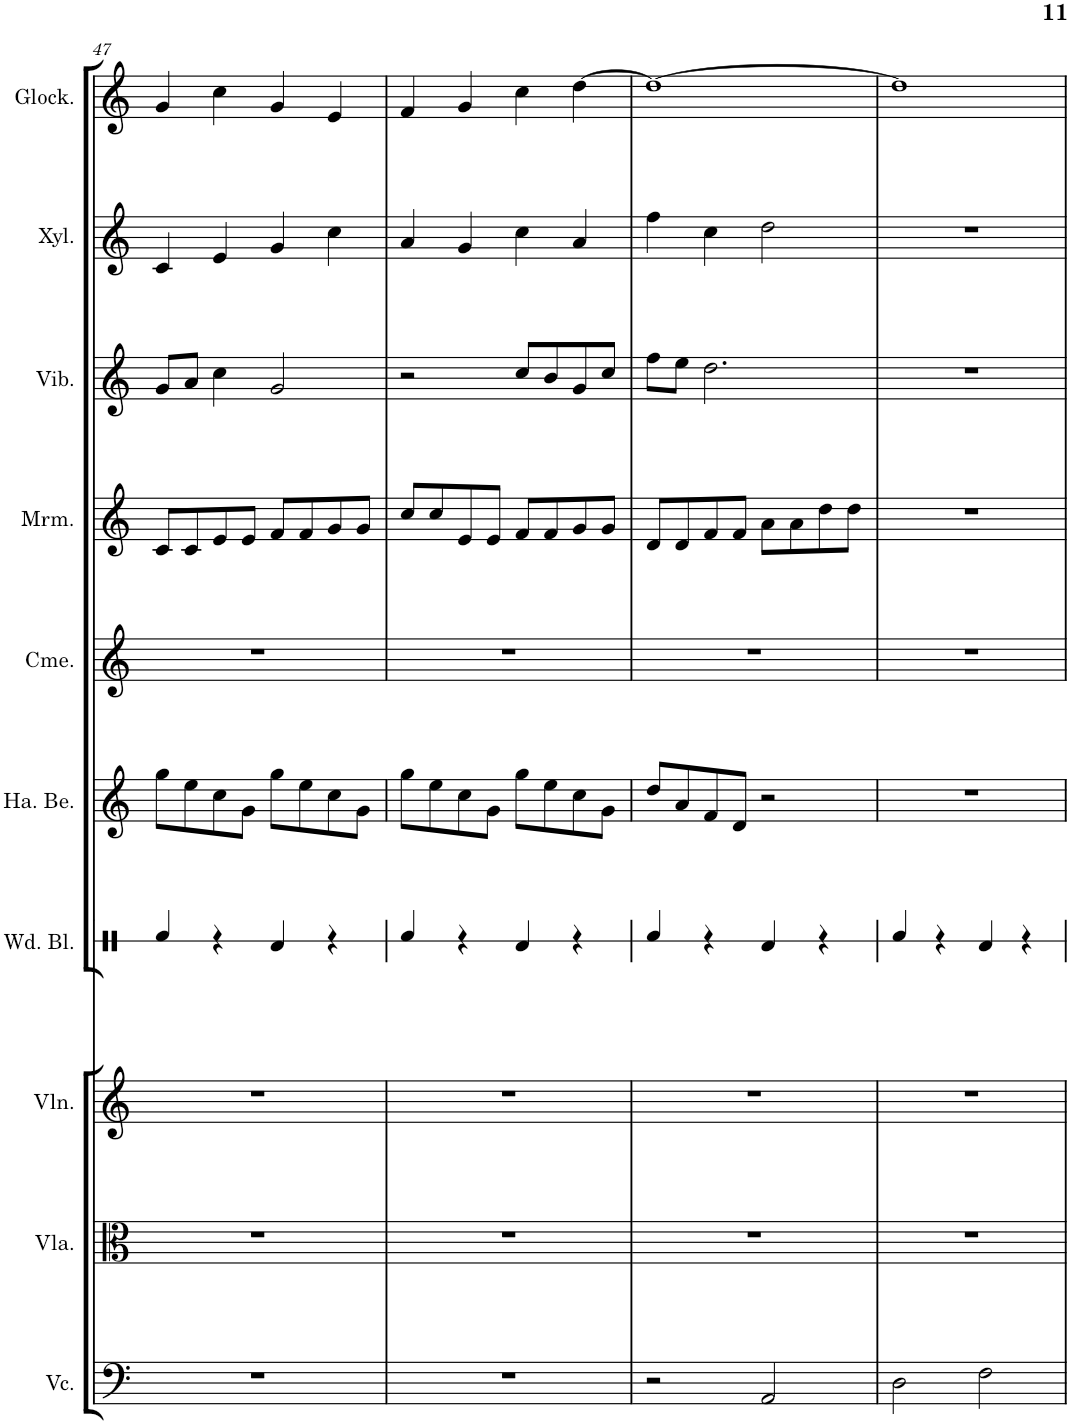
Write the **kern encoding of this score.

**kern	**kern	**kern	**kern	**kern	**kern	**kern	**kern	**kern	**kern
*part10	*part9	*part8	*part7	*part6	*part5	*part4	*part3	*part2	*part1
*staff10	*staff9	*staff8	*staff7	*staff6	*staff5	*staff4	*staff3	*staff2	*staff1
*I"大提琴	*I"中提琴	*I"小提琴	*I"盒棒	*I"手摇铃	*I"管钟	*I"马林巴琴	*I"颤音琴	*I"木琴	*I"钟琴
!!LO:PB:g=z
*clefF4	*clefC3	*clefG2	*clefX	*clefG2	*clefG2	*clefG2	*clefG2	*clefG2	*clefG2
*	*	*	*	*Trd-7c-12	*	*	*	*Trd-7c-12	*Trd-14c-24
*k[]	*k[]	*k[]	*k[]	*k[]	*k[]	*k[]	*k[]	*k[]	*k[]
*M4/4	*M4/4	*M4/4	*M4/4	*M4/4	*M4/4	*M4/4	*M4/4	*M4/4	*M4/4
=47	=47	=47	=47	=47	=47	=47	=47	=47	=47
1r	1r	1r	4Rf/	8gg\L	1r	8c/L	8g/L	4c/	4g/
.	.	.	.	8ee\	.	8c/	8a/J	.	.
.	.	.	4r	8cc\	.	8e/	4cc\	4e/	4cc\
.	.	.	.	8g\J	.	8e/J	.	.	.
.	.	.	4Rd/	8gg\L	.	8f/L	2g/	4g/	4g/
.	.	.	.	8ee\	.	8f/	.	.	.
.	.	.	4r	8cc\	.	8g/	.	4cc\	4e/
.	.	.	.	8g\J	.	8g/J	.	.	.
=48	=48	=48	=48	=48	=48	=48	=48	=48	=48
1r	1r	1r	4Rf/	8gg\L	1r	8cc/L	2r	4a/	4f/
.	.	.	.	8ee\	.	8cc/	.	.	.
.	.	.	4r	8cc\	.	8e/	.	4g/	4g/
.	.	.	.	8g\J	.	8e/J	.	.	.
.	.	.	4Rd/	8gg\L	.	8f/L	8cc/L	4cc\	4cc\
.	.	.	.	8ee\	.	8f/	8b/	.	.
.	.	.	4r	8cc\	.	8g/	8g/	4a/	[4dd\
.	.	.	.	8g\J	.	8g/J	8cc/J	.	.
=49	=49	=49	=49	=49	=49	=49	=49	=49	=49
2r	1r	1r	4Rf/	8dd/L	1r	8d/L	8ff\L	4ff\	1dd_
.	.	.	.	8a/	.	8d/	8ee\J	.	.
.	.	.	4r	8f/	.	8f/	2.dd\	4cc\	.
.	.	.	.	8d/J	.	8f/J	.	.	.
2AA/	.	.	4Rd/	2r	.	8a\L	.	2dd\	.
.	.	.	.	.	.	8a\	.	.	.
.	.	.	4r	.	.	8dd\	.	.	.
.	.	.	.	.	.	8dd\J	.	.	.
=50	=50	=50	=50	=50	=50	=50	=50	=50	=50
2D\	1r	1r	4Rf/	1r	1r	1r	1r	1r	1dd]
.	.	.	4r	.	.	.	.	.	.
2F\	.	.	4Rd/	.	.	.	.	.	.
.	.	.	4r	.	.	.	.	.	.
=	=	=	=	=	=	=	=	=	=
*-	*-	*-	*-	*-	*-	*-	*-	*-	*-
